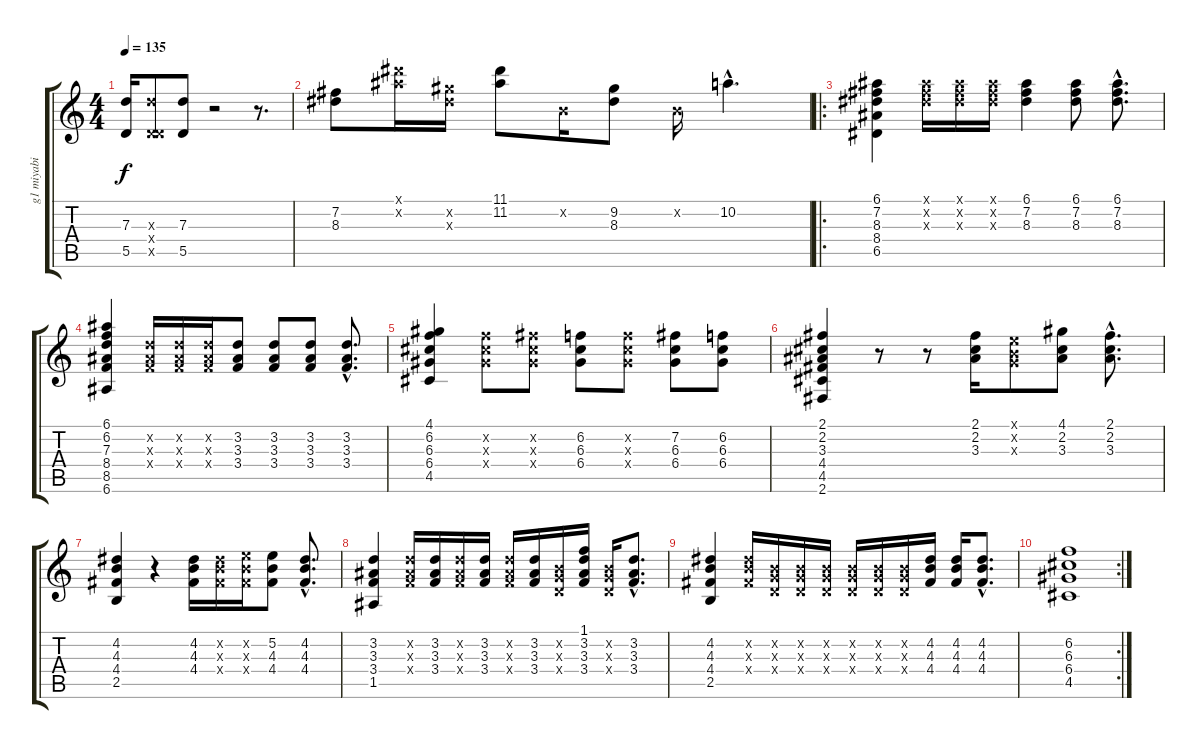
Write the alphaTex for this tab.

\track ("g1 miyabi" "g1 miyabi") {instrument distortionguitar}
\staff {score tabs}
\tuning (E4 B3 G3 D3 A2 E2) {hide}
\ts (4 4)
\tempo 135
\clef g2
\ks c
(7.3 5.5).16{dy f} (7.3{x} 0.4{x} 5.5{x}).8 (7.3 5.5).8 r.2 r.8{d} |
(7.2 8.3).8 (11.1{x} 11.2{x}).16 (9.2{x} 8.3{x}).16 (11.1 11.2).8 0.2{x}.16 (9.2 8.3).8 0.2{x}.16 10.2{hac}.4{d} |
\ro
(6.1 7.2 8.3 8.4 6.5).4 (6.1{x} 7.2{x} 8.3{x}).16 (6.1{x} 7.2{x} 8.3{x}).16 (6.1{x} 7.2{x} 8.3{x}).16 (6.1 7.2 8.3).4 (6.1 7.2 8.3).8 (6.1{hac} 7.2{hac} 8.3{hac}).8{d} |
(6.1 6.2 7.3 8.4 8.5 6.6).4 (3.2{x} 3.3{x} 3.4{x}).16 (3.2{x} 3.3{x} 3.4{x}).16 (3.2{x} 3.3{x} 3.4{x}).16 (3.2 3.3 3.4).8 (3.2 3.3 3.4).8 (3.2 3.3 3.4).8 (3.2{hac} 3.3{hac} 3.4{hac}).8{d} |
(4.1 6.2 6.3 6.4 4.5).4 (6.2{x} 6.3{x} 6.4{x}).8 (7.2{x} 6.3{x} 6.4{x}).8 (6.2 6.3 6.4).8 (6.2{x} 6.3{x} 6.4{x}).8 (7.2 6.3 6.4).8 (6.2 6.3 6.4).8 |
(2.1 2.2 3.3 4.4 4.5 2.6).4 r.8 r.8 (2.1 2.2 3.3).16 (0.1{x} 0.2{x} 0.3{x}).8 (4.1 2.2 3.3).8 (2.1{hac} 2.2{hac} 3.3{hac}).8{d} |
(4.2 4.3 4.4 2.5).4 r.4 (4.2 4.3 4.4).16 (4.2{x} 4.3{x} 4.4{x}).16 (5.2{x} 4.3{x} 4.4{x}).16 (5.2 4.3 4.4).8 (4.2{hac} 4.3{hac} 4.4{hac}).8{d} |
(3.2 3.3 3.4 1.5).4 (3.2{x} 3.3{x} 3.4{x}).16 (3.2 3.3 3.4).16 (3.2{x} 3.3{x} 3.4{x}).16 (3.2 3.3 3.4).16 (3.2{x} 3.3{x} 3.4{x}).16 (3.2 3.3 3.4).16 (0.2{x} 0.3{x} 0.4{x}).16 (1.1 3.2 3.3 3.4).16 (0.2{x} 0.3{x} 0.4{x}).16 (3.2{hac} 3.3{hac} 3.4{hac}).8{d} |
(4.2 4.3 4.4 2.5).4 (4.2{x} 4.3{x} 4.4{x}).16 (0.2{x} 0.3{x} 0.4{x}).16 (0.2{x} 0.3{x} 0.4{x}).16 (0.2{x} 0.3{x} 0.4{x}).16 (0.2{x} 0.3{x} 0.4{x}).16 (0.2{x} 0.3{x} 0.4{x}).16 (0.2{x} 0.3{x} 0.4{x}).16 (4.2 4.3 4.4).16 (4.2 4.3 4.4).16 (4.2{hac} 4.3{hac} 4.4{hac}).8{d} |
\rc 2
(6.2 6.3 6.4 4.5).1
